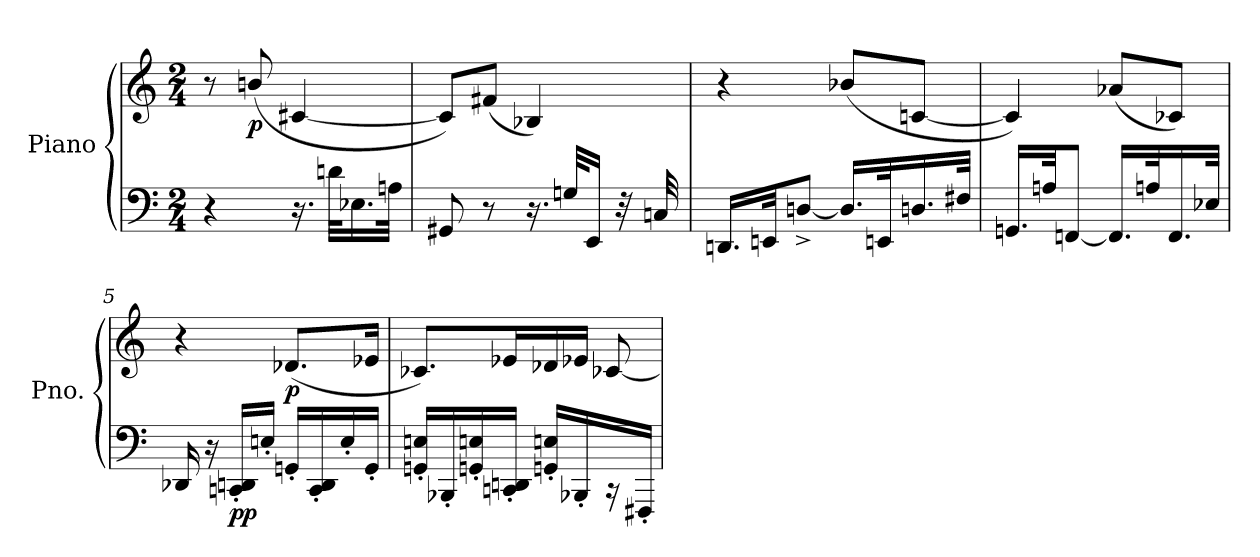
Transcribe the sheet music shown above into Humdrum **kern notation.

**kern	**kern	**dynam
*part1	*part1	*part1
*staff2	*staff1	*staff1/2
*I"Piano	*	*
*I'Pno.	*	*
*clefF4	*clefG2	*
*k[]	*k[]	*
*M2/4	*M2/4	*
=1	=1	=1
4r	8r	.
*	*MM64	*
!	!	!LO:DY:b
.	(<8bn/	p
16.r	[4c#X/	.
32dn\KLL	.	.
16.E-X\	.	.
32An\JJk	.	.
=2	=2	=2
8GG#X/	8c#/L])	.
8r	(<8f#X/J	.
16.r	4B-X/)	.
32Gn/KLL	.	.
16EE/JJ	.	.
32r	.	.
32Cn/	.	.
=3	=3	=3
16.DDn/LL	4r	.
32EEn/JK	.	.
[8Dn^/J	.	.
16.D/LL]	(<8b-X/L	.
32EEn/K	.	.
16.Dn/	[8cn/J	.
32F#X/JJk	.	.
=4	=4	=4
16.GGn/LL	4c/])	.
32An/JK	.	.
[8FFn/J	.	.
16.FF/LL]	(<8a-X/L	.
32An/K	.	.
16.FF/	8c-X/J)	.
32E-X/JJk	.	.
!!LO:LB:g=z
=5	=5	=5
16DD-X/	4r	.
16r	.	.
!	!	!LO:DY:b=2
16CCn/' 16DDn/'LL	.	pp
16En'/JJ	.	.
!	!	!LO:DY:b
16GGn'/LL	(<8.d-X/L	p
16CC/' 16DD/'	.	.
16E'/	.	.
16GG'/JJ	16e-X/Jk	.
=6	=6	=6
16GGn/' 16En/'LL	8.c-X/L)	.
16BBB-X'/	.	.
16GGn/' 16En/'	.	.
16CCn/' 16DDn/'JJ	16e-X/L	.
16GGn/' 16En/'LL	16d-X/	.
16BBB-X'/	16e-X/JJ	.
16r	[8c-X/	.
16FFF#X'/JJ	.	.
=	=	=
*-	*-	*-
